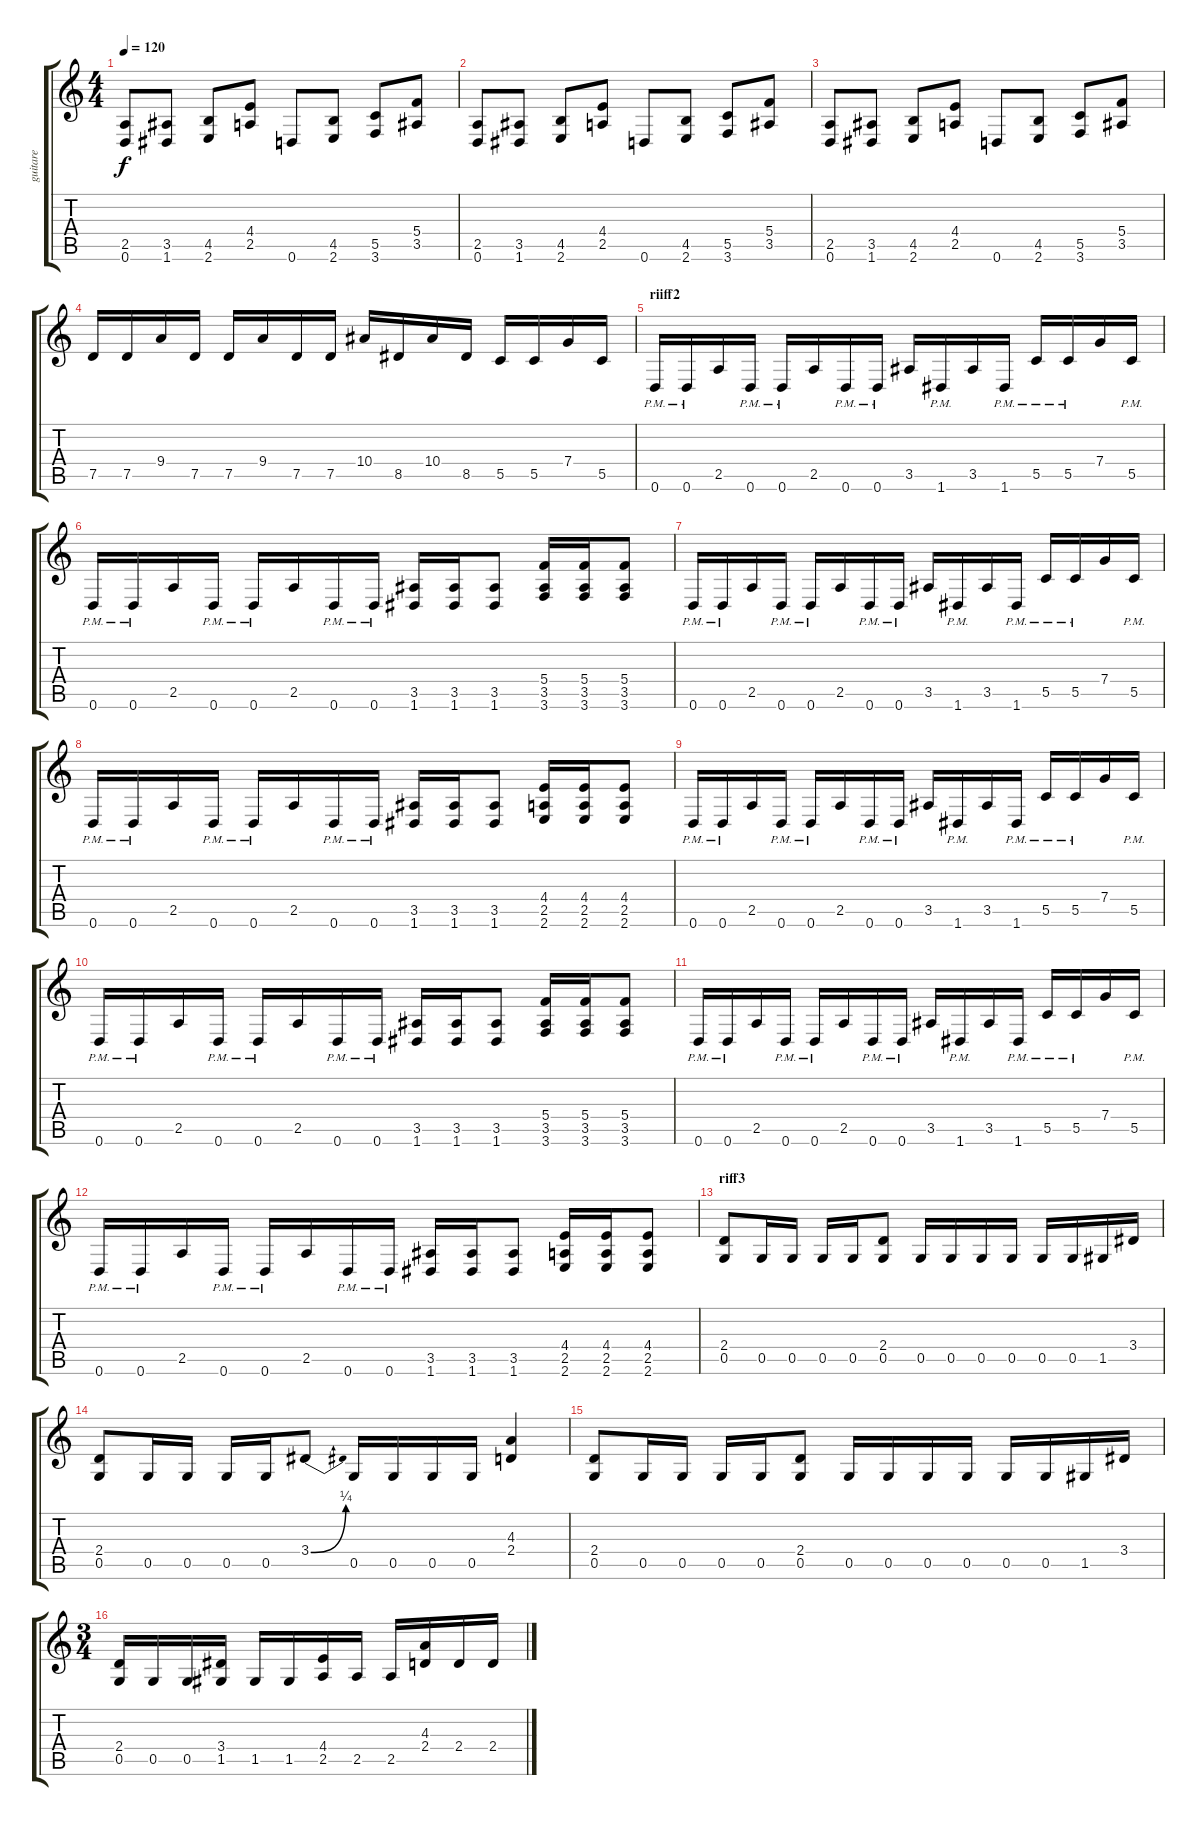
\track ("guitare" "guitare") {instrument distortionguitar}
\staff {score tabs}
\tuning (D4 A3 F3 C3 G2 D2) {hide}
\ts (4 4)
\tempo 120
\clef g2
\ks c
(2.5 0.6).8{dy f} (3.5 1.6).8 (4.5 2.6).8 (4.4 2.5).8 0.6.8 (4.5 2.6).8 (5.5 3.6).8 (5.4 3.5).8 |
(2.5 0.6).8 (3.5 1.6).8 (4.5 2.6).8 (4.4 2.5).8 0.6.8 (4.5 2.6).8 (5.5 3.6).8 (5.4 3.5).8 |
(2.5 0.6).8 (3.5 1.6).8 (4.5 2.6).8 (4.4 2.5).8 0.6.8 (4.5 2.6).8 (5.5 3.6).8 (5.4 3.5).8 |
7.5.16 7.5.16 9.4.16 7.5.16 7.5.16 9.4.16 7.5.16 7.5.16 10.4.16 8.5.16 10.4.16 8.5.16 5.5.16 5.5.16 7.4.16 5.5.16 |
\section ("" "riiff2")
0.6{pm}.16 0.6{pm}.16 2.5.16 0.6{pm}.16 0.6{pm}.16 2.5.16 0.6{pm}.16 0.6{pm}.16 3.5.16 1.6{pm}.16 3.5.16 1.6{pm}.16 5.5{pm}.16 5.5{pm}.16 7.4.16 5.5{pm}.16 |
0.6{pm}.16 0.6{pm}.16 2.5.16 0.6{pm}.16 0.6{pm}.16 2.5.16 0.6{pm}.16 0.6{pm}.16 (3.5 1.6).16 (3.5 1.6).16 (3.5 1.6).8 (5.4 3.5 3.6).16 (5.4 3.5 3.6).16 (5.4 3.5 3.6).8 |
0.6{pm}.16 0.6{pm}.16 2.5.16 0.6{pm}.16 0.6{pm}.16 2.5.16 0.6{pm}.16 0.6{pm}.16 3.5.16 1.6{pm}.16 3.5.16 1.6{pm}.16 5.5{pm}.16 5.5{pm}.16 7.4.16 5.5{pm}.16 |
0.6{pm}.16 0.6{pm}.16 2.5.16 0.6{pm}.16 0.6{pm}.16 2.5.16 0.6{pm}.16 0.6{pm}.16 (3.5 1.6).16 (3.5 1.6).16 (3.5 1.6).8 (4.4 2.5 2.6).16 (4.4 2.5 2.6).16 (4.4 2.5 2.6).8 |
0.6{pm}.16 0.6{pm}.16 2.5.16 0.6{pm}.16 0.6{pm}.16 2.5.16 0.6{pm}.16 0.6{pm}.16 3.5.16 1.6{pm}.16 3.5.16 1.6{pm}.16 5.5{pm}.16 5.5{pm}.16 7.4.16 5.5{pm}.16 |
0.6{pm}.16 0.6{pm}.16 2.5.16 0.6{pm}.16 0.6{pm}.16 2.5.16 0.6{pm}.16 0.6{pm}.16 (3.5 1.6).16 (3.5 1.6).16 (3.5 1.6).8 (5.4 3.5 3.6).16 (5.4 3.5 3.6).16 (5.4 3.5 3.6).8 |
0.6{pm}.16 0.6{pm}.16 2.5.16 0.6{pm}.16 0.6{pm}.16 2.5.16 0.6{pm}.16 0.6{pm}.16 3.5.16 1.6{pm}.16 3.5.16 1.6{pm}.16 5.5{pm}.16 5.5{pm}.16 7.4.16 5.5{pm}.16 |
0.6{pm}.16 0.6{pm}.16 2.5.16 0.6{pm}.16 0.6{pm}.16 2.5.16 0.6{pm}.16 0.6{pm}.16 (3.5 1.6).16 (3.5 1.6).16 (3.5 1.6).8 (4.4 2.5 2.6).16 (4.4 2.5 2.6).16 (4.4 2.5 2.6).8 |
\section ("" "riff3")
(2.4 0.5).8 0.5.16 0.5.16 0.5.16 0.5.16 (2.4 0.5).8 0.5.16 0.5.16 0.5.16 0.5.16 0.5.16 0.5.16 1.5.16 3.4.16 |
(2.4 0.5).8 0.5.16 0.5.16 0.5.16 0.5.16 3.4{be (bend 0 0 60 1)}.8 0.5.16 0.5.16 0.5.16 0.5.16 (4.3 2.4).4 |
(2.4 0.5).8 0.5.16 0.5.16 0.5.16 0.5.16 (2.4 0.5).8 0.5.16 0.5.16 0.5.16 0.5.16 0.5.16 0.5.16 1.5.16 3.4.16 |
\ts (3 4)
(2.4 0.5).16 0.5.16 0.5.16 (3.4 1.5).16 1.5.16 1.5.16 (4.4 2.5).16 2.5.16 2.5.16 (4.3 2.4).16 2.4.16 2.4.16
